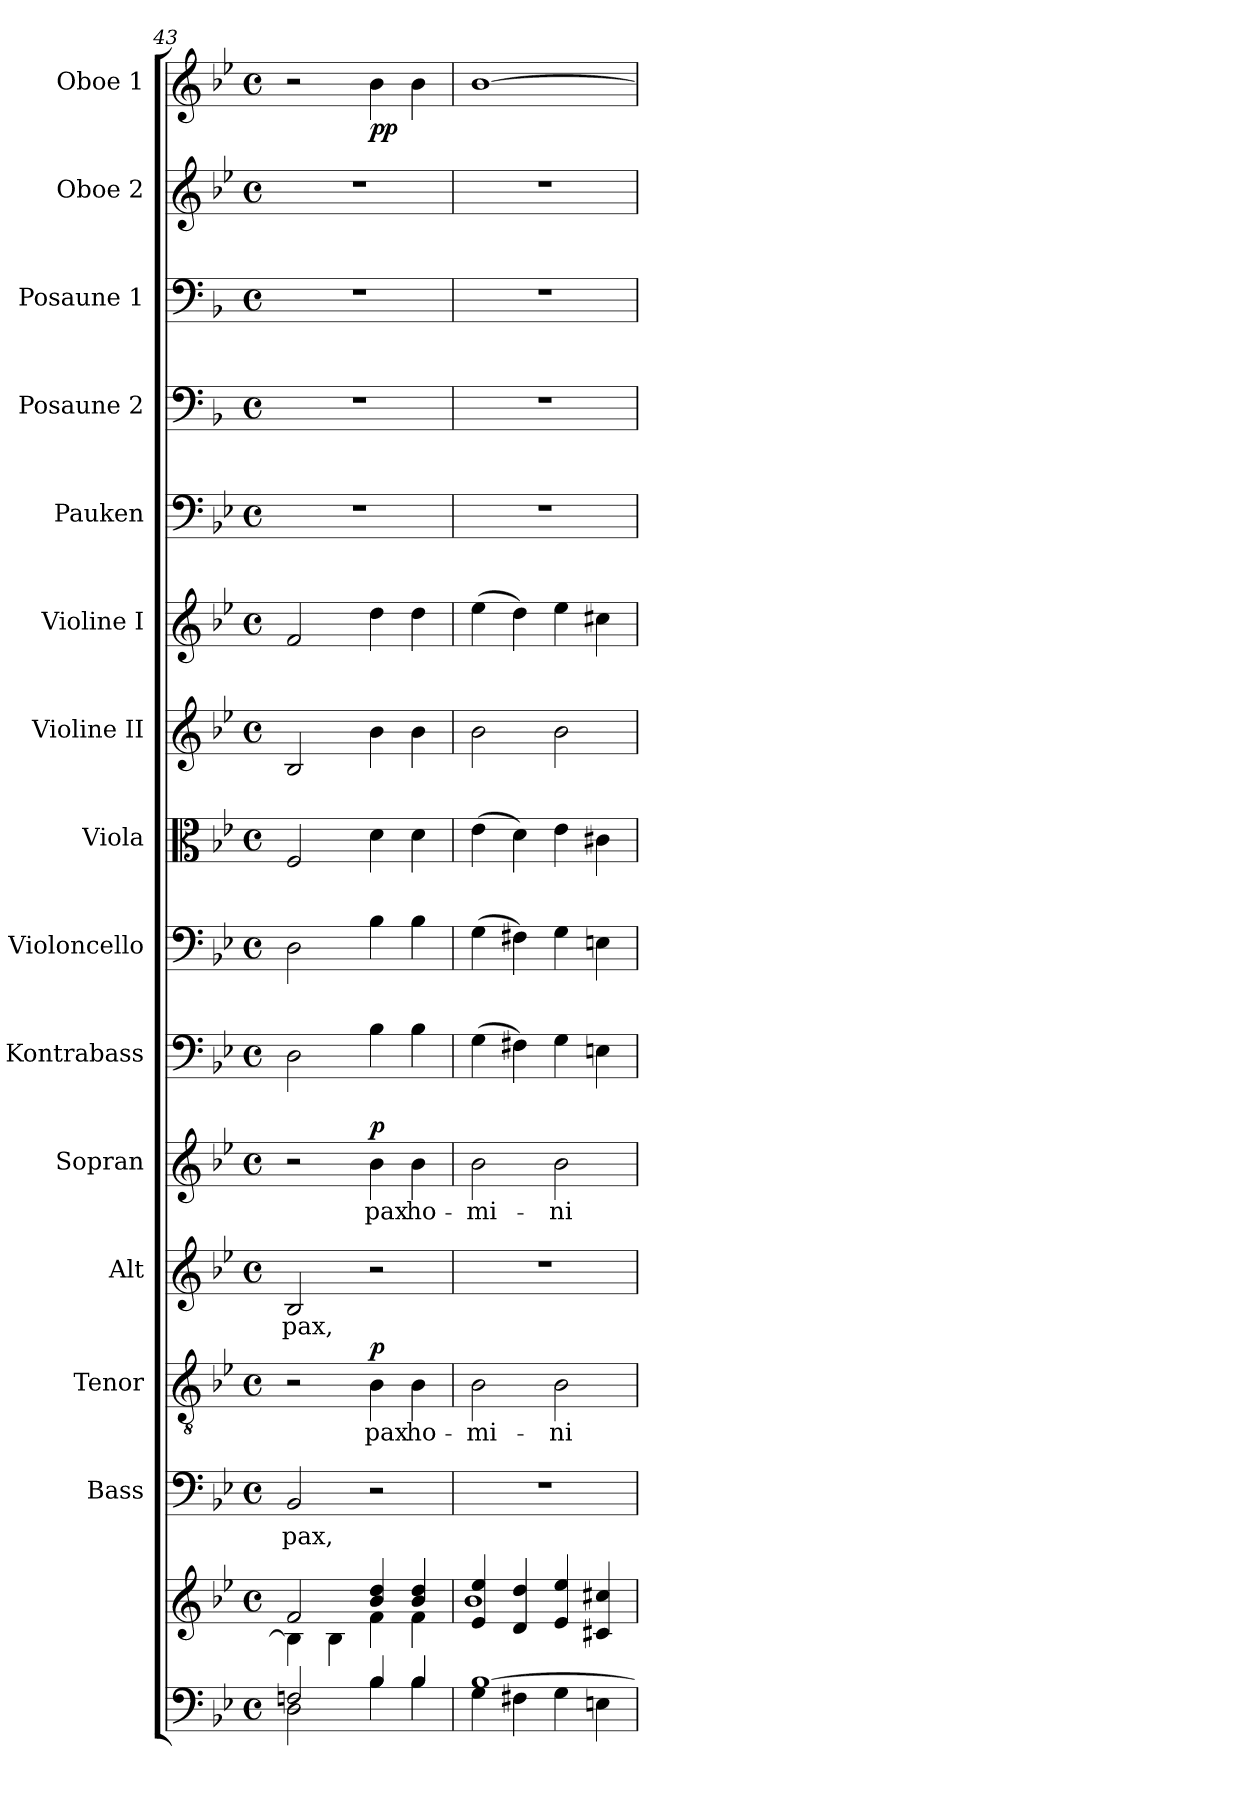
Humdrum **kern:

**kern	**kern	**kern	**text	**kern	**text	**dynam	**kern	**text	**kern	**text	**dynam	**kern	**kern	**kern	**kern	**kern	**kern	**kern	**kern	**kern	**kern	**dynam
*part15	*part15	*part14	*part14	*part13	*part13	*part13	*part12	*part12	*part11	*part11	*part11	*part10	*part9	*part8	*part7	*part6	*part5	*part4	*part3	*part2	*part1	*part1
*staff16	*staff15	*staff14	*staff14	*staff13	*staff13	*staff13	*staff12	*staff12	*staff11	*staff11	*staff11	*staff10	*staff9	*staff8	*staff7	*staff6	*staff5	*staff4	*staff3	*staff2	*staff1	*staff1
*	*	*I"Bass	*	*I"Tenor	*	*	*I"Alt	*	*I"Sopran	*	*	*I"Kontrabass	*I"Violoncello	*I"Viola	*I"Violine II	*I"Violine I	*I"Pauken	*I"Posaune 2	*I"Posaune 1	*I"Oboe 2	*I"Oboe 1	*
*	*	*I'B.	*	*I'T.	*	*	*I'A.	*	*I'S.	*	*	*I'Kb.	*I'Vc.	*I'Vla.	*I'Vl. II	*I'Vl. I	*I'Pk.	*I'Pos. 2	*I'Pos. 1	*I'Ob. 2	*I'Ob. 1	*
*clefF4	*clefG2	*clefF4	*	*clefGv2	*	*	*clefG2	*	*clefG2	*	*	*clefF4	*clefF4	*clefC3	*clefG2	*clefG2	*clefF4	*clefF4	*clefF4	*clefG2	*clefG2	*
*	*	*	*	*	*	*	*	*	*	*	*	*ITrd7c12	*	*	*	*	*	*ITrd4c7	*ITrd4c7	*	*	*
*k[b-e-]	*k[b-e-]	*k[b-e-]	*	*k[b-e-]	*	*	*k[b-e-]	*	*k[b-e-]	*	*	*k[b-e-]	*k[b-e-]	*k[b-e-]	*k[b-e-]	*k[b-e-]	*k[b-e-]	*k[b-e-]	*k[b-e-]	*k[b-e-]	*k[b-e-]	*
*B-:	*B-:	*B-:	*	*B-:	*	*	*B-:	*	*B-:	*	*	*B-:	*B-:	*B-:	*B-:	*B-:	*B-:	*B-:	*B-:	*B-:	*B-:	*
*M4/4	*M4/4	*M4/4	*	*M4/4	*	*	*M4/4	*	*M4/4	*	*	*M4/4	*M4/4	*M4/4	*M4/4	*M4/4	*M4/4	*M4/4	*M4/4	*M4/4	*M4/4	*
*met(c)	*met(c)	*met(c)	*	*met(c)	*	*	*met(c)	*	*met(c)	*	*	*met(c)	*met(c)	*met(c)	*met(c)	*met(c)	*met(c)	*met(c)	*met(c)	*met(c)	*met(c)	*
=43	=43	=43	=43	=43	=43	=43	=43	=43	=43	=43	=43	=43	=43	=43	=43	=43	=43	=43	=43	=43	=43	=43
*^	*^	*	*	*	*	*	*	*	*	*	*	*	*	*	*	*	*	*	*	*	*	*
!	!	!	!	!	!LO:LY:b	!	!	!	!	!LO:LY:b	!	!	!	!	!	!	!	!	!	!	!	!	!	!
2Fn/	2D\	2f/	4B-\]	2BB-/	pax,	2r	.	.	2B-/	pax,	2r	.	.	2DD\	2D\	2F/	2B-/	2f/	1r	1r	1r	1r	2r	.
.	.	.	4B-\	.	.	.	.	.	.	.	.	.	.	.	.	.	.	.	.	.	.	.	.	.
!	!	!	!	!	!	!	!LO:LY:b	!LO:DY:a	!	!	!	!LO:LY:b	!LO:DY:a	!	!	!	!	!	!	!	!	!	!	!LO:DY:b
4B-/	4B-\	4b-/ 4dd/	4f\	2r	.	4B-\	pax	p	2r	.	4b-\	pax	p	4BB-\	4B-\	4d\	4b-\	4dd\	.	.	.	.	4b-\	pp
!	!	!	!	!	!	!	!LO:LY:b	!	!	!	!	!LO:LY:b	!	!	!	!	!	!	!	!	!	!	!	!
4B-/	4B-\	4b-/ 4dd/	4f\	.	.	4B-\	ho-	.	.	.	4b-\	ho-	.	4BB-\	4B-\	4d\	4b-\	4dd\	.	.	.	.	4b-\	.
!!LO:PB:g=z
=44	=44	=44	=44	=44	=44	=44	=44	=44	=44	=44	=44	=44	=44	=44	=44	=44	=44	=44	=44	=44	=44	=44	=44	=44
!	!	!	!	!	!	!	!LO:LY:b	!	!	!	!	!LO:LY:b	!	!	!	!	!	!	!	!	!	!	!	!
[>1B-	4G\	4e-/ 4ee-/	1b-	1r	.	2B-\	-mi-	.	1r	.	2b-\	-mi-	.	(>4GG\	(>4G\	(>4e-\	2b-\	(>4ee-\	1r	1r	1r	1r	[1b-	.
.	4F#X\	4d/ 4dd/	.	.	.	.	.	.	.	.	.	.	.	4FF#X\)	4F#X\)	4d\)	.	4dd\)	.	.	.	.	.	.
!	!	!	!	!	!	!	!LO:LY:b	!	!	!	!	!LO:LY:b	!	!	!	!	!	!	!	!	!	!	!	!
.	4G\	4e-/ 4ee-/	.	.	.	2B-\	-ni-	.	.	.	2b-\	-ni-	.	4GG\	4G\	4e-\	2b-\	4ee-\	.	.	.	.	.	.
.	4En\	4c#X/ 4cc#X/	.	.	.	.	.	.	.	.	.	.	.	4EEn\	4En\	4c#X\	.	4cc#X\	.	.	.	.	.	.
*v	*v	*	*	*	*	*	*	*	*	*	*	*	*	*	*	*	*	*	*	*	*	*	*	*
*	*v	*v	*	*	*	*	*	*	*	*	*	*	*	*	*	*	*	*	*	*	*	*	*
=	=	=	=	=	=	=	=	=	=	=	=	=	=	=	=	=	=	=	=	=	=	=
*-	*-	*-	*-	*-	*-	*-	*-	*-	*-	*-	*-	*-	*-	*-	*-	*-	*-	*-	*-	*-	*-	*-
